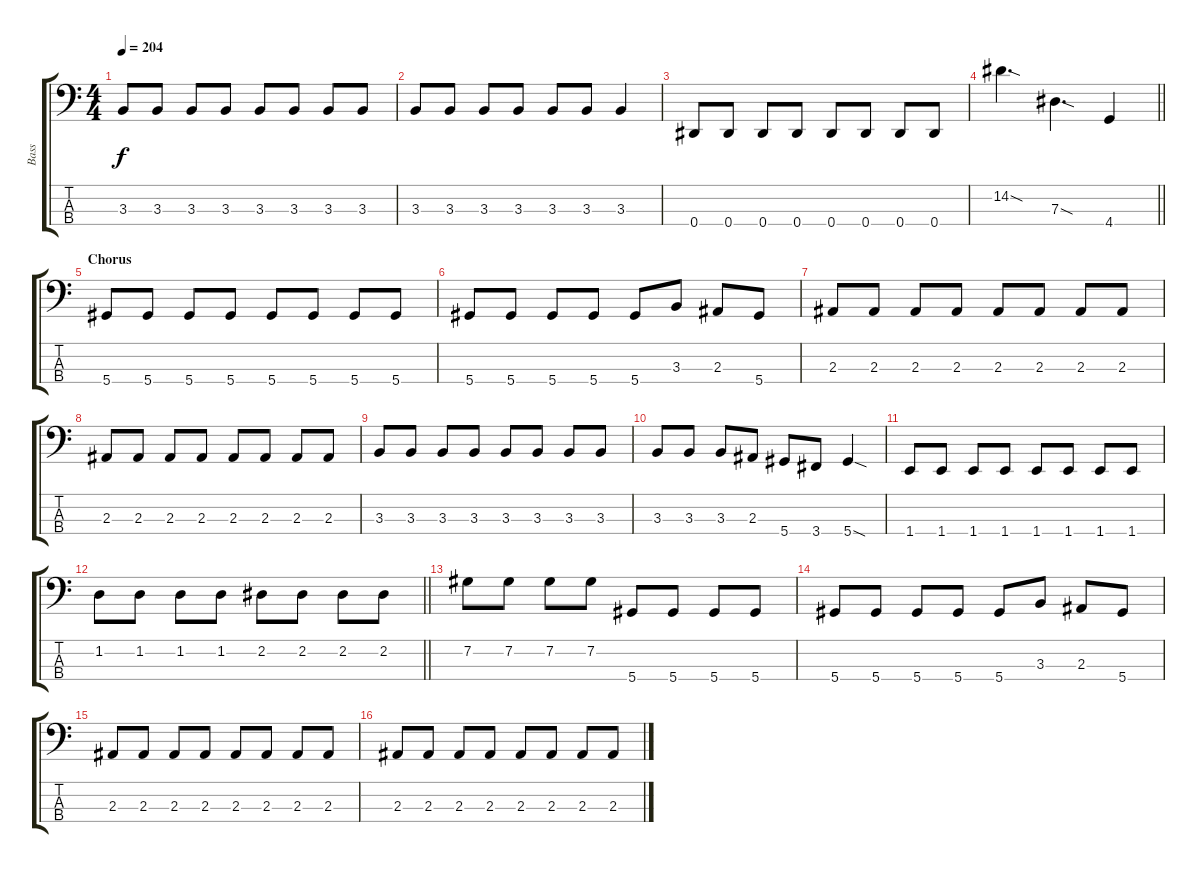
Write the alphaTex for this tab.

\track ("Bass" "Bass") {instrument electricbasspick}
\staff {score tabs}
\tuning (Gb2 Db2 Ab1 Eb1) {hide}
\ts (4 4)
\tempo 204
\clef f4
\ks c
3.3.8{dy f} 3.3.8 3.3.8 3.3.8 3.3.8 3.3.8 3.3.8 3.3.8 |
3.3.8 3.3.8 3.3.8 3.3.8 3.3.8 3.3.8 3.3.4 |
0.4.8 0.4.8 0.4.8 0.4.8 0.4.8 0.4.8 0.4.8 0.4.8 |
\barLineRight lightlight
14.2{sod}.4{d} 7.3{sod}.4{d} 4.4.4 |
\section ("" "Chorus")
5.4.8 5.4.8 5.4.8 5.4.8 5.4.8 5.4.8 5.4.8 5.4.8 |
5.4.8 5.4.8 5.4.8 5.4.8 5.4.8 3.3.8 2.3.8 5.4.8 |
2.3.8 2.3.8 2.3.8 2.3.8 2.3.8 2.3.8 2.3.8 2.3.8 |
2.3.8 2.3.8 2.3.8 2.3.8 2.3.8 2.3.8 2.3.8 2.3.8 |
3.3.8 3.3.8 3.3.8 3.3.8 3.3.8 3.3.8 3.3.8 3.3.8 |
3.3.8 3.3.8 3.3.8 2.3.8 5.4.8 3.4.8 5.4{sod}.4 |
1.4.8 1.4.8 1.4.8 1.4.8 1.4.8 1.4.8 1.4.8 1.4.8 |
\barLineRight lightlight
1.2.8 1.2.8 1.2.8 1.2.8 2.2.8 2.2.8 2.2.8 2.2.8 |
7.2.8 7.2.8 7.2.8 7.2.8 5.4.8 5.4.8 5.4.8 5.4.8 |
5.4.8 5.4.8 5.4.8 5.4.8 5.4.8 3.3.8 2.3.8 5.4.8 |
2.3.8 2.3.8 2.3.8 2.3.8 2.3.8 2.3.8 2.3.8 2.3.8 |
2.3.8 2.3.8 2.3.8 2.3.8 2.3.8 2.3.8 2.3.8 2.3.8
